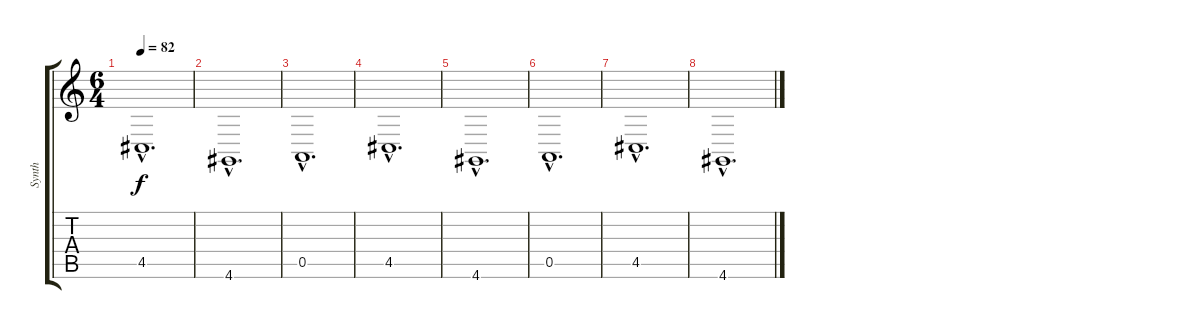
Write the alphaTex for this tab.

\track ("Synth" "Synth") {instrument fx2soundtrack}
\staff {score tabs}
\tuning (E4 B3 G3 D3 A2 E2) {hide}
\ts (6 4)
\tempo 82
\clef g2
\ks c
4.5{hac}.1{d dy f} |
4.6{hac}.1{d} |
0.5{hac}.1{d} |
4.5{hac}.1{d} |
4.6{hac}.1{d} |
0.5{hac}.1{d} |
4.5{hac}.1{d} |
4.6{hac}.1{d}
